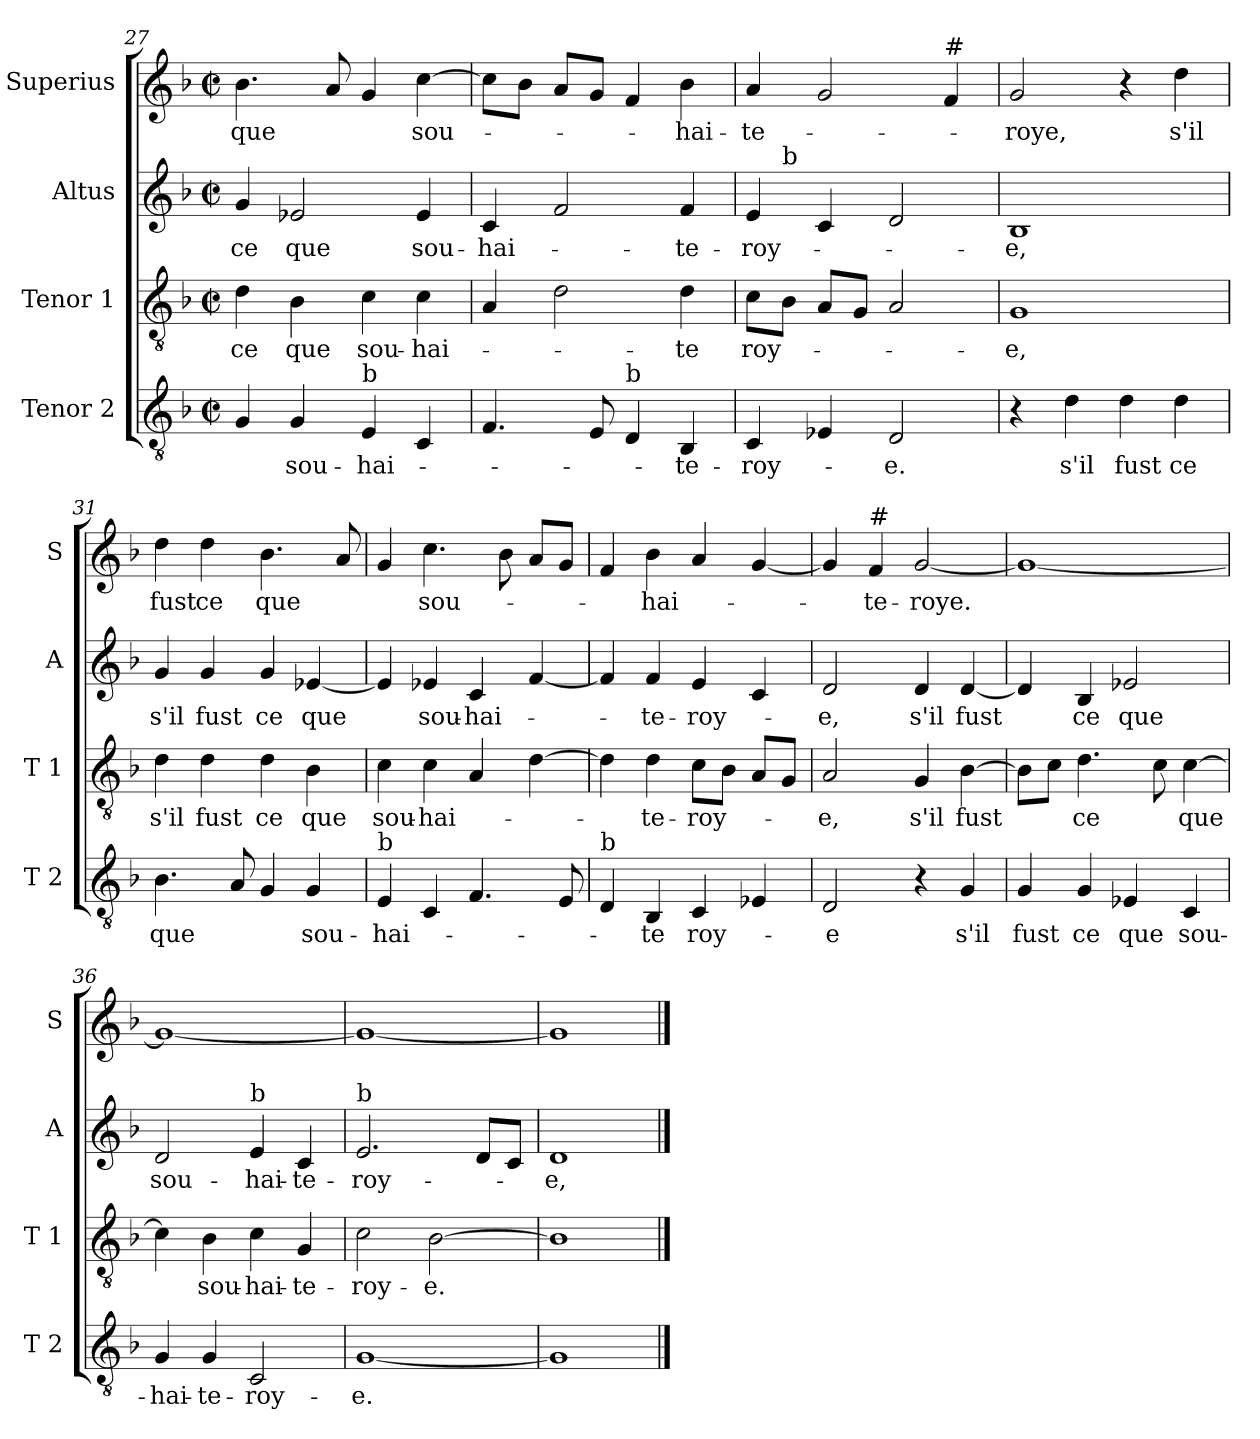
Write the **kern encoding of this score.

**kern	**text	**kern	**text	**kern	**text	**kern	**text
*part4	*part4	*part3	*part3	*part2	*part2	*part1	*part1
*staff4	*staff4	*staff3	*staff3	*staff2	*staff2	*staff1	*staff1
*I"Tenor 2	*	*I"Tenor 1	*	*I"Altus	*	*I"Superius	*
*I'T 2	*	*I'T 1	*	*I'A	*	*I'S	*
*clefGv2	*	*clefGv2	*	*clefG2	*	*clefG2	*
*k[b-]	*	*k[b-]	*	*k[b-]	*	*k[b-]	*
*F:	*	*F:	*	*F:	*	*F:	*
*M2/2	*	*M2/2	*	*M2/2	*	*M2/2	*
*met(c|)	*	*met(c|)	*	*met(c|)	*	*met(c|)	*
=27	=27	=27	=27	=27	=27	=27	=27
4G/	.	4d\	ce	4g/	ce	4.b-\	que
4G/	sou-	4B-\	que	2e-X/	que	.	.
.	.	.	.	.	.	8a/	.
!LO:TX:a:t=b	!	!	!	!	!	!	!
4E/	-hai-	4c\	sou-	.	.	4g/	.
4C/	.	4c\	-hai-	4e-/	sou-	[4cc\	sou-
=28	=28	=28	=28	=28	=28	=28	=28
4.F/	.	4A/	.	4c/	-hai-	8cc\L]	.
.	.	.	.	.	.	8b-\J	.
.	.	2d\	.	2f/	.	8a/L	.
8E/	.	.	.	.	.	8g/J	.
!LO:TX:a:t=b	!	!	!	!	!	!	!
4D/	.	.	.	.	.	4f/	.
4BB-/	-te-	4d\	-te	4f/	-te-	4b-\	-hai-
=29	=29	=29	=29	=29	=29	=29	=29
*	*	*	*	*^	*	*	*
4C/	-roy-	8c\L	roy-	4e/	8ryy	-roy-	4a/	-te-
!	!	!	!	!	!LO:TX:a:t=b	!	!	!
.	.	8B-\J	.	.	2..ryy	.	.	.
4E-X/	.	8A/L	.	4c/	.	.	2g/	.
.	.	8G/J	.	.	.	.	.	.
2D/	-e.	2A/	.	2d/	.	.	.	.
!	!	!	!	!	!	!	!LO:TX:a:t=#	!
.	.	.	.	.	.	.	4f/	.
*	*	*	*	*v	*v	*	*	*
!!LO:PB:g=z
=30	=30	=30	=30	=30	=30	=30	=30
4r	.	1G	-e,	1B-	-e,	2g/	-roye,
4d\	s'il	.	.	.	.	.	.
4d\	fust	.	.	.	.	4r	.
4d\	ce	.	.	.	.	4dd\	s'il
=31	=31	=31	=31	=31	=31	=31	=31
4.B-\	que	4d\	s'il	4g/	s'il	4dd\	fust
.	.	4d\	fust	4g/	fust	4dd\	ce
8A/	.	.	.	.	.	.	.
4G/	.	4d\	ce	4g/	ce	4.b-\	que
4G/	sou-	4B-\	que	[4e-X/	que	.	.
.	.	.	.	.	.	8a/	.
=32	=32	=32	=32	=32	=32	=32	=32
!LO:TX:a:t=b	!	!	!	!	!	!	!
4E/	-hai-	4c\	sou-	4e-/]	.	4g/	.
4C/	.	4c\	-hai-	4e-X/	sou-	4.cc\	sou-
4.F/	.	4A/	.	4c/	-hai-	.	.
.	.	.	.	.	.	8b-\	.
.	.	[4d\	.	[4f/	.	8a/L	.
8E/	.	.	.	.	.	8g/J	.
=33	=33	=33	=33	=33	=33	=33	=33
!LO:TX:a:t=b	!	!	!	!	!	!	!
4D/	.	4d\]	.	4f/]	.	4f/	.
4BB-/	-te	4d\	-te-	4f/	-te-	4b-\	-hai-
4C/	roy-	8c\L	-roy-	4e/	-roy-	4a/	.
.	.	8B-\J	.	.	.	.	.
4E-X/	.	8A/L	.	4c/	.	[4g/	.
.	.	8G/J	.	.	.	.	.
!!LO:LB:g=z
=34	=34	=34	=34	=34	=34	=34	=34
2D/	-e	2A/	-e,	2d/	-e,	4g/]	.
!	!	!	!	!	!	!LO:TX:a:t=#	!
.	.	.	.	.	.	4f/	-te-
4r	.	4G/	s'il	4d/	s'il	[2g/	-roye.
4G/	s'il	[4B-\	fust	[4d/	fust	.	.
=35	=35	=35	=35	=35	=35	=35	=35
4G/	fust	8B-\L]	.	4d/]	.	1g_	.
.	.	8c\J	.	.	.	.	.
4G/	ce	4.d\	ce	4B-/	ce	.	.
4E-X/	que	.	.	2e-X/	que	.	.
.	.	8c\	.	.	.	.	.
4C/	sou-	[4c\	que	.	.	.	.
=36	=36	=36	=36	=36	=36	=36	=36
4G/	-hai-	4c\]	.	2d/	sou-	1g_	.
4G/	-te-	4B-\	sou-	.	.	.	.
!	!	!	!	!LO:TX:a:t=b	!	!	!
2C/	-roy-	4c\	-hai-	4e/	-hai-	.	.
.	.	4G/	-te-	4c/	-te-	.	.
=37	=37	=37	=37	=37	=37	=37	=37
!	!	!	!	!LO:TX:a:t=b	!	!	!
[1G	-e.	2c\	-roy-	2.e/	-roy-	1g_	.
.	.	[2B-\	-e.	.	.	.	.
.	.	.	.	8d/L	.	.	.
.	.	.	.	8c/J	.	.	.
=38	=38	=38	=38	=38	=38	=38	=38
1G]	.	1B-]	.	1d	-e,	1g]	.
==	==	==	==	==	==	==	==
*-	*-	*-	*-	*-	*-	*-	*-
